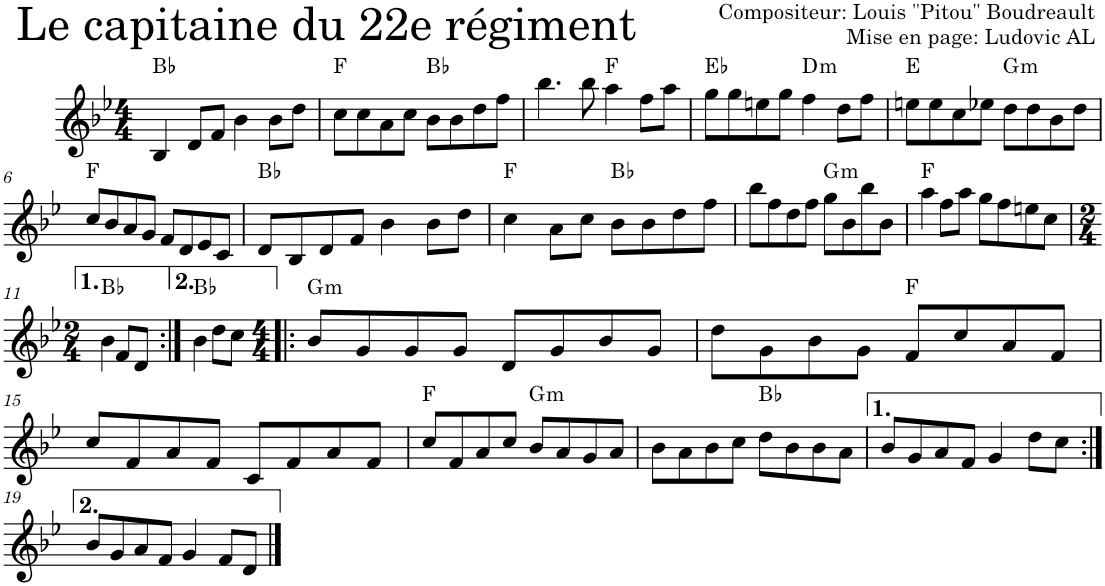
**kern	**harte
*part1	*part1
*staff1	*
*I"Violon	*
*I'Vln.	*
*clefG2	*
*k[b-e-]	*
*M4/4	*
=1	=1
4B-/	Bb:maj
8d/L	.
8f/J	.
4b-\	.
8b-\L	.
8dd\J	.
=2	=2
8cc\L	F:maj
8cc\	.
8a\	.
8cc\J	.
8b-\L	Bb:maj
8b-\	.
8dd\	.
8ff\J	.
=3	=3
4.bb-\	.
8bb-\	.
4aa\	F:maj
8ff\L	.
8aa\J	.
=4	=4
8gg\L	Eb:maj
8gg\	.
8een\	.
8gg\J	.
!	!LO:H:kt=m
4ff\	D:min
8dd\L	.
8ff\J	.
=5	=5
8een\L	E:maj
8ee\	.
8cc\	.
8ee-X\J	.
!	!LO:H:kt=m
8dd\L	G:min
8dd\	.
8b-\	.
8dd\J	.
!!LO:LB:g=z
=6	=6
8cc/L	F:maj
8b-/	.
8a/	.
8g/J	.
8f/L	.
8d/	.
8e-/	.
8c/J	.
=7	=7
8d/L	Bb:maj
8B-/	.
8d/	.
8f/J	.
4b-\	.
8b-\L	.
8dd\J	.
=8	=8
4cc\	F:maj
8a\L	.
8cc\J	.
8b-\L	Bb:maj
8b-\	.
8dd\	.
8ff\J	.
=9	=9
8bb-\L	.
8ff\	.
8dd\	.
8ff\J	.
!	!LO:H:kt=m
8gg\L	G:min
8b-\	.
8bb-\	.
8b-\J	.
=10	=10
4aa\	F:maj
8ff\L	.
8aa\J	.
8gg\L	.
8ff\	.
8een\	.
8cc\J	.
!!LO:LB:g=z
=11	=11
*M2/4	*
4b-\	Bb:maj
8f/L	.
8d/J	.
=12:|!	=12:|!
4b-\	Bb:maj
8dd\L	.
8cc\J	.
=13!|:	=13!|:
*M4/4	*
!	!LO:H:kt=m
8b-/L	G:min
8g/	.
8g/	.
8g/J	.
8d/L	.
8g/	.
8b-/	.
8g/J	.
=14	=14
8dd\L	.
8g\	.
8b-\	.
8g\J	.
8f/L	F:maj
8cc/	.
8a/	.
8f/J	.
!!LO:LB:g=z
=15	=15
8cc/L	.
8f/	.
8a/	.
8f/J	.
8c/L	.
8f/	.
8a/	.
8f/J	.
=16	=16
8cc/L	F:maj
8f/	.
8a/	.
8cc/J	.
!	!LO:H:kt=m
8b-/L	G:min
8a/	.
8g/	.
8a/J	.
=17	=17
8b-\L	.
8a\	.
8b-\	.
8cc\J	.
8dd\L	Bb:maj
8b-\	.
8b-\	.
8a\J	.
=18	=18
8b-/L	.
8g/	.
8a/	.
8f/J	.
4g/	.
8dd\L	.
8cc\J	.
!!LO:LB:g=z
=19:|!	=19:|!
8b-/L	.
8g/	.
8a/	.
8f/J	.
4g/	.
8f/L	.
8d/J	.
==	==
*-	*-
